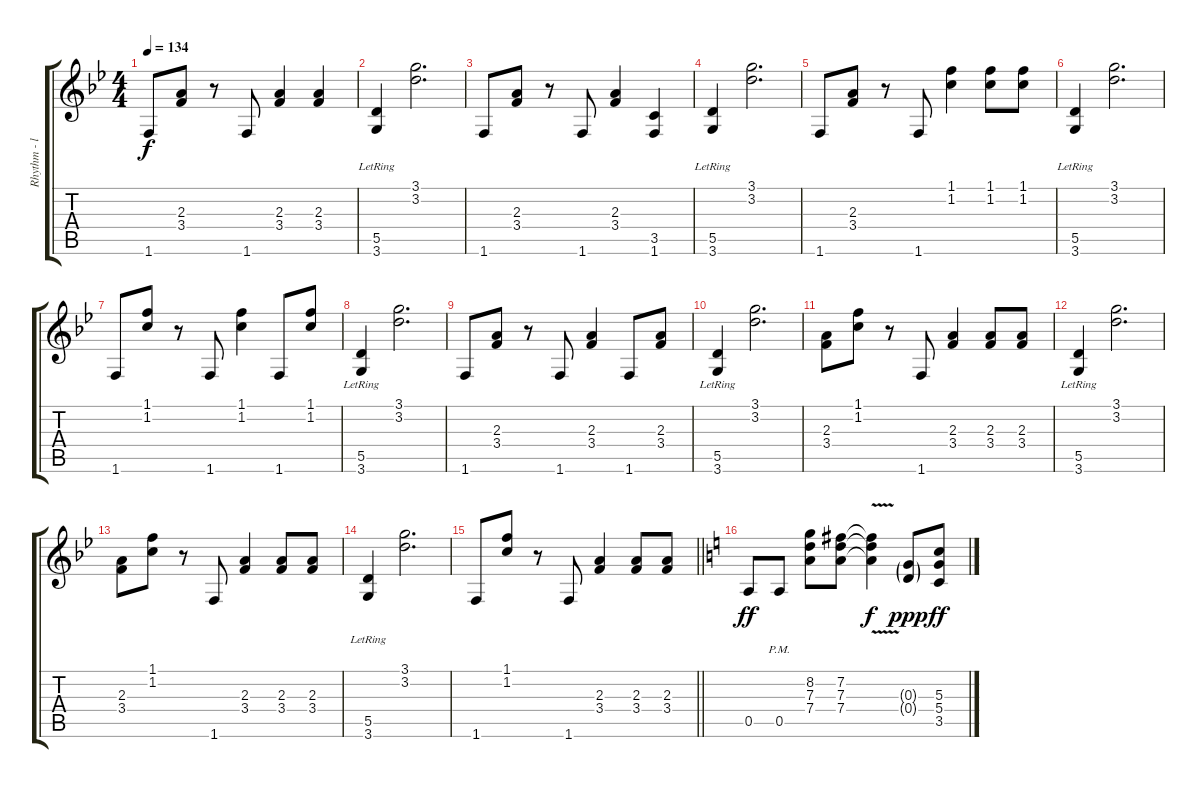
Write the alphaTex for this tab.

\track ("Rhythm - left" "Rhythm - l") {instrument distortionguitar}
\staff {score tabs}
\tuning (E4 B3 G3 D3 A2 E2) {hide}
\ts (4 4)
\tempo 134
\clef g2
\ks gminor
1.6.8{dy f} (2.3 3.4).8 r.8 1.6.8 (2.3 3.4).4 (2.3 3.4).4 |
(5.5 3.6{lr}).4 (3.1 3.2).2{d} |
1.6.8 (2.3 3.4).8 r.8 1.6.8 (2.3 3.4).4 (3.5 1.6).4 |
(5.5 3.6{lr}).4 (3.1 3.2).2{d} |
1.6.8 (2.3 3.4).8 r.8 1.6.8 (1.1 1.2).4 (1.1 1.2).8 (1.1 1.2).8 |
(5.5 3.6{lr}).4 (3.1 3.2).2{d} |
1.6.8 (1.1 1.2).8 r.8 1.6.8 (1.1 1.2).4 1.6.8 (1.1 1.2).8 |
(5.5 3.6{lr}).4 (3.1 3.2).2{d} |
1.6.8 (2.3 3.4).8 r.8 1.6.8 (2.3 3.4).4 1.6.8 (2.3 3.4).8 |
(5.5 3.6{lr}).4 (3.1 3.2).2{d} |
(2.3 3.4).8 (1.1 1.2).8 r.8 1.6.8 (2.3 3.4).4 (2.3 3.4).8 (2.3 3.4).8 |
(5.5 3.6{lr}).4 (3.1 3.2).2{d} |
(2.3 3.4).8 (1.1 1.2).8 r.8 1.6.8 (2.3 3.4).4 (2.3 3.4).8 (2.3 3.4).8 |
(5.5 3.6{lr}).4 (3.1 3.2).2{d} |
\barLineRight lightlight
1.6.8 (1.1 1.2).8 r.8 1.6.8 (2.3 3.4).4 (2.3 3.4).8 (2.3 3.4).8 |
\ks aminor
0.5.8{dy ff volume 10} 0.5{pm}.8 (8.2 7.3 7.4).8 (7.2 7.3 7.4).8 (7.2{v t} 7.3{v t} 7.4{v t}).4{dy f} (0.3{g} 0.4{g}).8{dy ppp} (5.3 5.4 3.5).8{dy ff}
